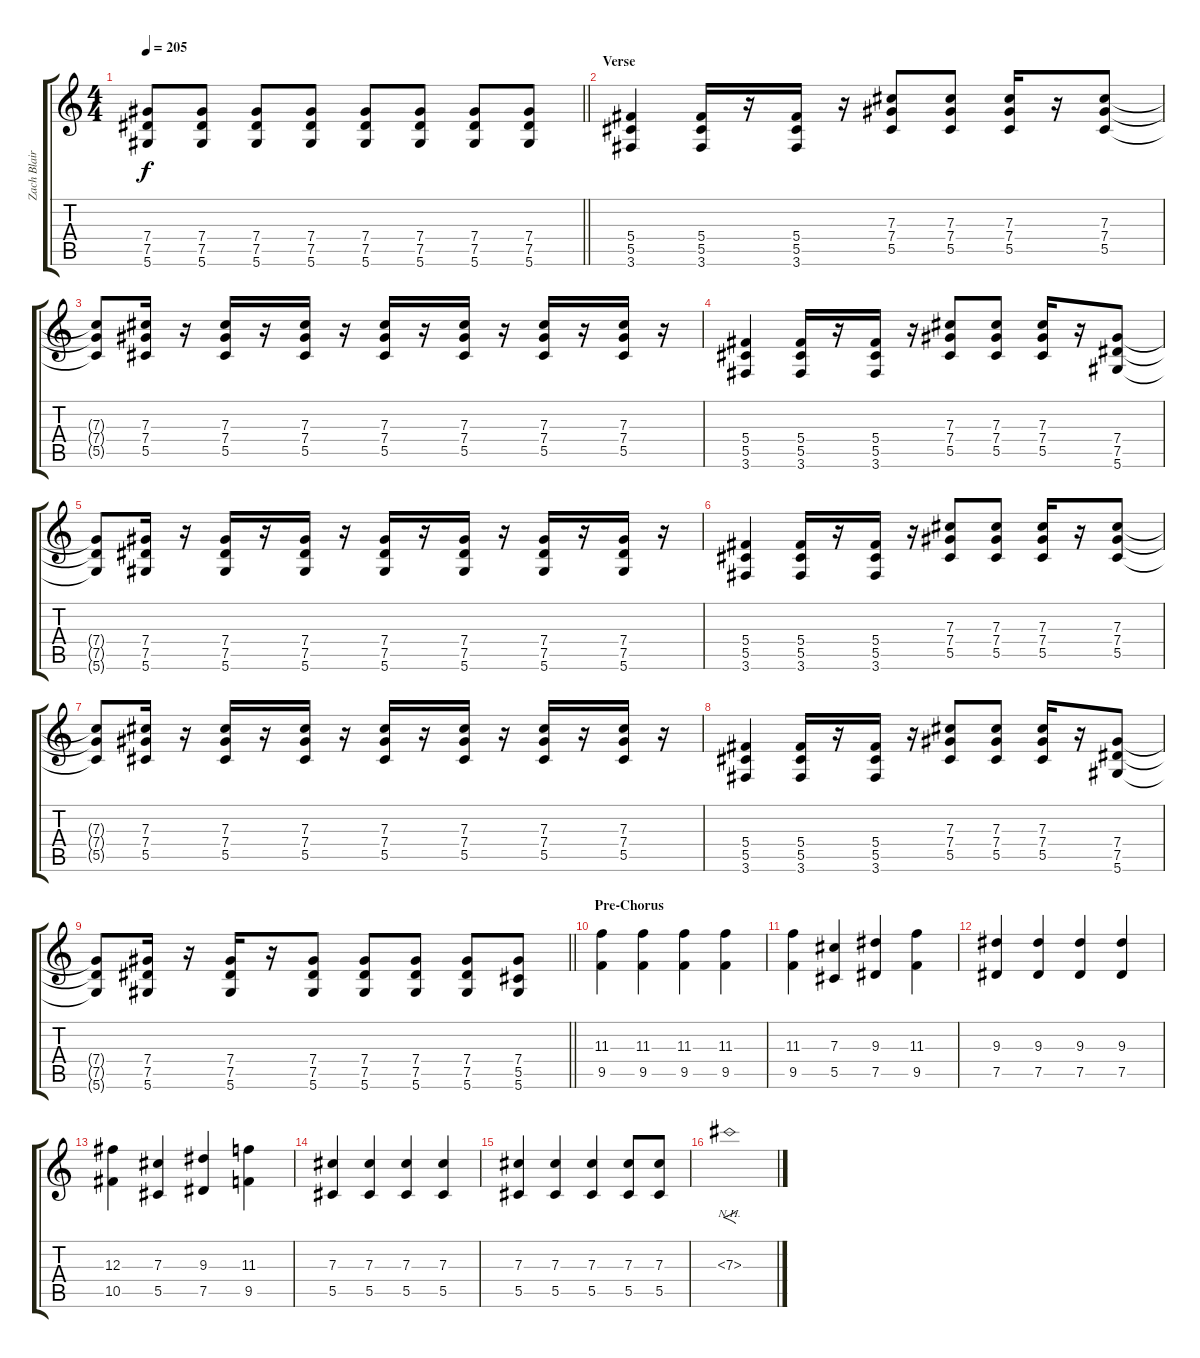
\track ("Zach Blair - Guitar" "Zach Blair") {instrument distortionguitar}
\staff {score tabs}
\tuning (Eb4 Bb3 Gb3 Db3 Ab2 Eb2) {hide}
\ts (4 4)
\tempo 205
\clef g2
\barLineRight lightlight
\ks c
(7.4{t} 7.5{t} 5.6{t}).8{dy f} (7.4 7.5 5.6).8 (7.4 7.5 5.6).8 (7.4 7.5 5.6).8 (7.4 7.5 5.6).8 (7.4 7.5 5.6).8 (7.4 7.5 5.6).8 (7.4 7.5 5.6).8 |
\section ("" "Verse")
(5.4 5.5 3.6).4 (5.4 5.5 3.6).16 r.16 (5.4 5.5 3.6).16 r.16 (7.3 7.4 5.5).8 (7.3 7.4 5.5).8 (7.3 7.4 5.5).16 r.16 (7.3 7.4 5.5).8 |
(7.3{t} 7.4{t} 5.5{t}).8 (7.3 7.4 5.5).16 r.16 (7.3 7.4 5.5).16 r.16 (7.3 7.4 5.5).16 r.16 (7.3 7.4 5.5).16 r.16 (7.3 7.4 5.5).16 r.16 (7.3 7.4 5.5).16 r.16 (7.3 7.4 5.5).16 r.16 |
(5.4 5.5 3.6).4 (5.4 5.5 3.6).16 r.16 (5.4 5.5 3.6).16 r.16 (7.3 7.4 5.5).8 (7.3 7.4 5.5).8 (7.3 7.4 5.5).16 r.16 (7.4 7.5 5.6).8 |
(7.4{t} 7.5{t} 5.6{t}).8 (7.4 7.5 5.6).16 r.16 (7.4 7.5 5.6).16 r.16 (7.4 7.5 5.6).16 r.16 (7.4 7.5 5.6).16 r.16 (7.4 7.5 5.6).16 r.16 (7.4 7.5 5.6).16 r.16 (7.4 7.5 5.6).16 r.16 |
(5.4 5.5 3.6).4 (5.4 5.5 3.6).16 r.16 (5.4 5.5 3.6).16 r.16 (7.3 7.4 5.5).8 (7.3 7.4 5.5).8 (7.3 7.4 5.5).16 r.16 (7.3 7.4 5.5).8 |
(7.3{t} 7.4{t} 5.5{t}).8 (7.3 7.4 5.5).16 r.16 (7.3 7.4 5.5).16 r.16 (7.3 7.4 5.5).16 r.16 (7.3 7.4 5.5).16 r.16 (7.3 7.4 5.5).16 r.16 (7.3 7.4 5.5).16 r.16 (7.3 7.4 5.5).16 r.16 |
(5.4 5.5 3.6).4 (5.4 5.5 3.6).16 r.16 (5.4 5.5 3.6).16 r.16 (7.3 7.4 5.5).8 (7.3 7.4 5.5).8 (7.3 7.4 5.5).16 r.16 (7.4 7.5 5.6).8 |
\barLineRight lightlight
(7.4{t} 7.5{t} 5.6{t}).8 (7.4 7.5 5.6).16 r.16 (7.4 7.5 5.6).16 r.16 (7.4 7.5 5.6).8 (7.4 7.5 5.6).8 (7.4 7.5 5.6).8 (7.4 7.5 5.6).8 (7.4 5.5 5.6).8 |
\section ("" "Pre-Chorus")
(11.3 9.5).4 (11.3 9.5).4 (11.3 9.5).4 (11.3 9.5).4 |
(11.3 9.5).4 (7.3 5.5).4 (9.3 7.5).4 (11.3 9.5).4 |
(9.3 7.5).4 (9.3 7.5).4 (9.3 7.5).4 (9.3 7.5).4 |
(12.3 10.5).4 (7.3 5.5).4 (9.3 7.5).4 (11.3 9.5).4 |
(7.3 5.5).4 (7.3 5.5).4 (7.3 5.5).4 (7.3 5.5).4 |
(7.3 5.5).4 (7.3 5.5).4 (7.3 5.5).4 (7.3 5.5).8 (7.3 5.5).8 |
7.3{nh}.1{f}
